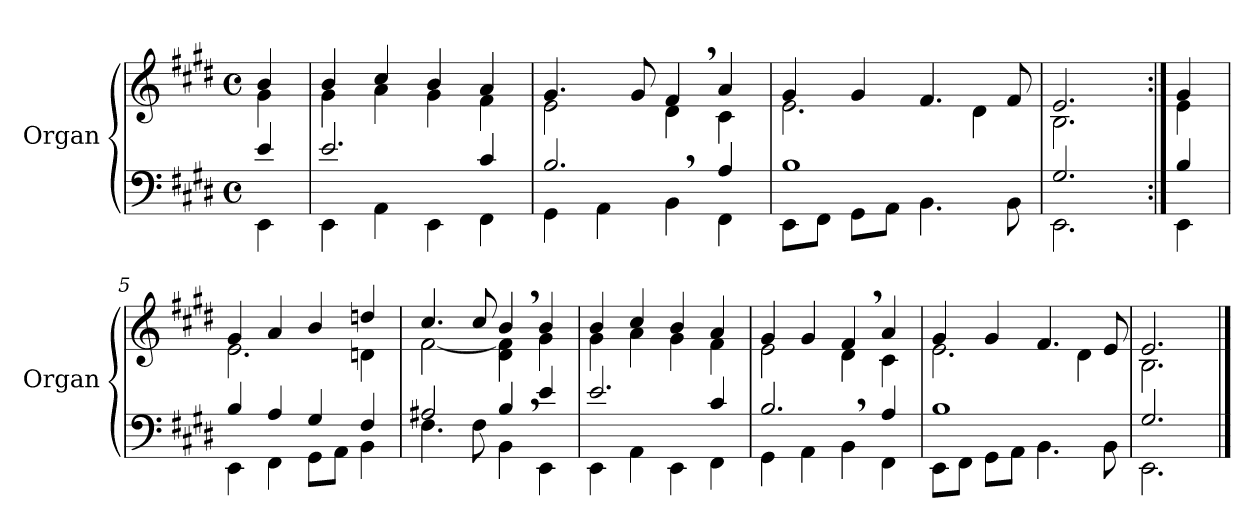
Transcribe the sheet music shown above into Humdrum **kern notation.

**kern	**kern
*part1	*part1
*staff2	*staff1
*I"Organ	*
*I'Organ	*
*clefF4	*clefG2
*k[f#c#g#d#]	*k[f#c#g#d#]
*M4/4	*M4/4
*met(c)	*met(c)
=	=
*^	*^
4e/	4EE\	4b/	4g#\
=1	=1	=1	=1
2.e/	4EE\	4b/	4g#\
.	4AA\	4cc#/	4a\
.	4EE\	4b/	4g#\
4c#/	4FF#\	4a/	4f#\
=2	=2	=2	=2
2.B,</	4GG#\	4.g#/	2e\
.	4AA\	.	.
.	.	8g#/	.
.	4BB\	4f#,>/	4d#\
4A/	4FF#\	4a/	4c#\
=3	=3	=3	=3
1B	8EE\L	4g#/	2.e\
.	8FF#\J	.	.
.	8GG#\L	4g#/	.
.	8AA\J	.	.
.	4.BB\	4.f#/	.
.	.	.	4d#\
.	8BB\	8f#/	.
=4	=4	=4	=4
2.G#/	2.EE\	2.e/	2.B\
=4X4:|!	=4X4:|!	=4X4:|!	=4X4:|!
4B/	4EE\	4g#/	4e\
=5	=5	=5	=5
4B/	4EE\	4g#/	2.e\
4A/	4FF#\	4a/	.
4G#/	8GG#\L	4b/	.
.	8AA\J	.	.
4F#/	4BB\	4ddn/	4dn\
=6	=6	=6	=6
2A#X/	4.F#\	4.cc#/	[<2f#\
.	8F#\	8cc#/	.
4B,</	4BB\	4b,>/	4d#\ 4f#\]
4e/	4EE\	4b/	4g#\
=7	=7	=7	=7
2.e/	4EE\	4b/	4g#\
.	4AA\	4cc#/	4a\
.	4EE\	4b/	4g#\
4c#/	4FF#\	4a/	4f#\
=8	=8	=8	=8
2.B,</	4GG#\	4g#/	2e\
.	4AA\	4g#/	.
.	4BB\	4f#,>/	4d#\
4A/	4FF#\	4a/	4c#\
=9	=9	=9	=9
1B	8EE\L	4g#/	2.e\
.	8FF#\J	.	.
.	8GG#\L	4g#/	.
.	8AA\J	.	.
.	4.BB\	4.f#/	.
.	.	.	4d#\
.	8BB\	8e/	.
=10	=10	=10	=10
2.G#/	2.EE\	2.e/	2.B\
*v	*v	*	*
*	*v	*v
==	==
*-	*-
